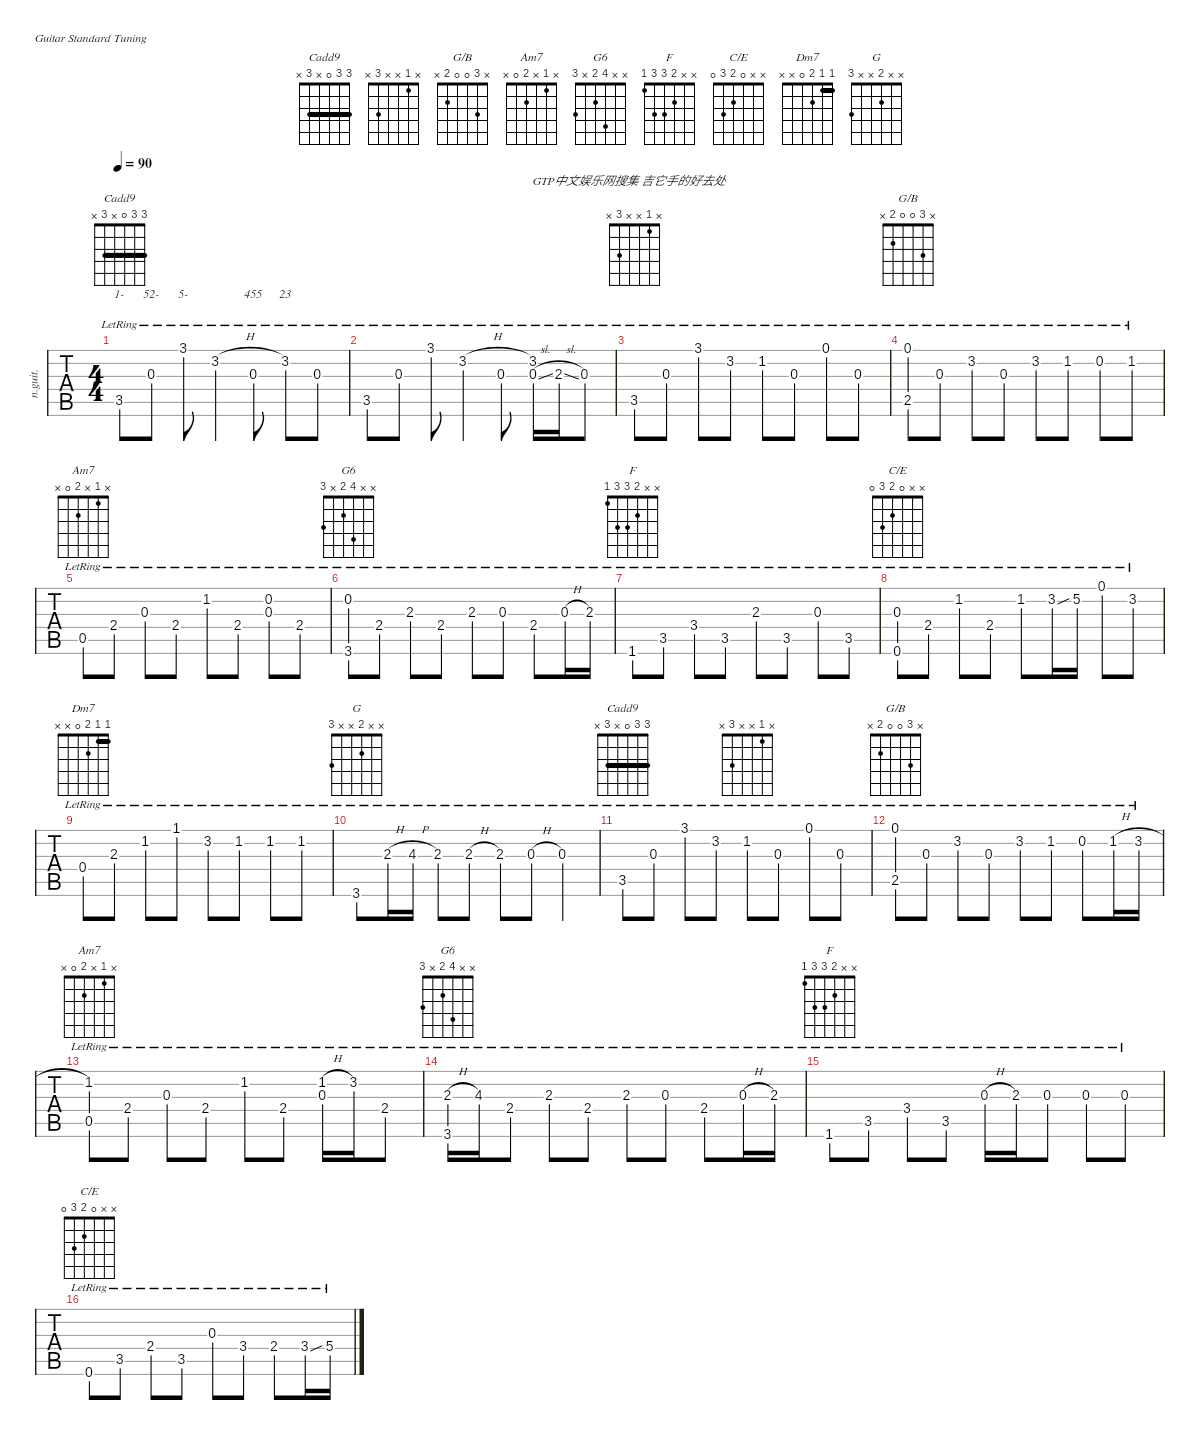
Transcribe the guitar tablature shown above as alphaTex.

\defaultSystemsLayout 4
\hideDynamics
\bracketExtendMode nobrackets
\otherSystemsTrackNameOrientation horizontal
\chordDiagramsInScore
\track ("音轨 1" "n.guit.") {instrument acousticguitarnylon}
\staff {tabs}
\tuning (E4 B3 G3 D3 A2 E2)
\chord ("Cadd9" 3 3 0 x 3 x)
\chord ("" x 1 x x 3 x)
\chord ("G/B" x 3 0 0 2 x)
\chord ("Am7" x 1 x 2 0 x)
\chord ("G6" x 0 2 2 x 3)
\chord ("F" x x 2 3 3 1)
\chord ("C/E" x 1 0 2 x 0)
\chord ("Dm7" 1 1 2 0 x x) {barre 1}
\chord ("G" x x 2 x x 3)
\chord ("Cadd9" 3 3 0 x 3 x) {barre 3}
\chord ("G6" x x 4 2 x 3)
\chord ("C/E" x x 0 2 3 0)
\ts (4 4)
\beaming (8 2 2 2 2)
\tempo 90
\clef g2
\scale
1.04653
\ks c
3.5{lr}.8{ch "Cadd9" lyrics (0 "1-") lyrics (1 "") lyrics (2 "") lyrics (3 "") lyrics (4 "") dy f instrument acousticguitarnylon} 0.3{lr}.8{lyrics (0 "52-") lyrics (1 "") lyrics (2 "") lyrics (3 "") lyrics (4 "")} 3.1{lr}.8{lyrics (0 "5-") lyrics (1 "") lyrics (2 "") lyrics (3 "") lyrics (4 "")} 3.2{h lr}.4{lyrics (0 "") lyrics (1 "") lyrics (2 "") lyrics (3 "") lyrics (4 "")} 0.3{lr}.8{lyrics (0 "455") lyrics (1 "") lyrics (2 "") lyrics (3 "") lyrics (4 "")} 3.2{lr}.8{lyrics (0 "23") lyrics (1 "") lyrics (2 "") lyrics (3 "") lyrics (4 "")} 0.3{lr}.8 |
\scale
1.05193 3.5{lr}.8 0.3{lr}.8 3.1{lr}.8 3.2{h lr}.4 0.3{lr}.8 (3.2{lr} 0.3{sl lr}).16{txt "GTP中文娱乐网搜集 吉它手的好去处"} 2.3{sl lr}.16 0.3{lr}.8 |
\scale
0.950613 3.5{lr}.8{ch ""} 0.3{lr}.8 3.1{lr}.8 3.2{lr}.8 1.2{lr}.8 0.3{lr}.8 0.1{lr}.8 0.3{lr}.8 |
\scale
0.950919 (0.1{lr} 2.5{lr}).8{ch "G/B"} 0.3{lr}.8 3.2{lr}.8 0.3{lr}.8 3.2{lr}.8 1.2{lr}.8 0.2{lr}.8 1.2{lr}.8 |
0.5{lr}.8{ch "Am7"} 2.4{lr}.8 0.3{lr}.8 2.4{lr}.8 1.2{lr}.8 2.4{lr}.8 (0.2{lr} 0.3{lr}).8 2.4{lr}.8 |
(0.2{lr} 3.6{lr}).8{ch "G6"} 2.4{lr}.8 2.3{lr}.8 2.4{lr}.8 2.3{lr}.8 0.3{lr}.8 2.4{lr}.8 0.3{h lr}.16 2.3{lr}.16 |
1.6{lr}.8{ch "F"} 3.5{lr}.8 3.4{lr}.8 3.5{lr}.8 2.3{lr}.8 3.5{lr}.8 0.3{lr}.8 3.5{lr}.8 |
(0.3{lr} 0.6{lr}).8{ch "C/E"} 2.4{lr}.8 1.2{lr}.8 2.4{lr}.8 1.2{lr}.8 3.2{lr}.16 5.2{sib lr}.16 0.1{lr}.8 3.2{lr}.8 |
0.4{lr}.8{ch "Dm7"} 2.3{lr}.8 1.2{lr}.8 1.1{lr}.8 3.2{lr}.8 1.2{lr}.8 1.2{lr}.8 1.2{lr}.8 |
3.6{lr}.8{ch "G"} 2.3{h lr}.16 4.3{h lr}.16 2.3{lr}.8 2.3{h lr}.8 2.3{lr}.8 0.3{h lr}.8 0.3{lr}.4 |
3.5{lr}.8{ch "Cadd9"} 0.3{lr}.8 3.1{lr}.8 3.2{lr}.8 1.2{lr}.8{ch ""} 0.3{lr}.8 0.1{lr}.8 0.3{lr}.8 |
(0.1{lr} 2.5{lr}).8{ch "G/B"} 0.3{lr}.8 3.2{lr}.8 0.3{lr}.8 3.2{lr}.8 1.2{lr}.8 0.2{lr}.8 1.2{h lr}.16 3.2{h lr}.16 |
(1.2{lr} 0.5{lr}).8{ch "Am7"} 2.4{lr}.8 0.3{lr}.8 2.4{lr}.8 1.2{lr}.8 2.4{lr}.8 (1.2{h lr} 0.3{lr}).16 3.2{lr}.16 2.4{lr}.8 |
(2.3{h lr} 3.6{lr}).16{ch "G6"} 4.3{lr}.16 2.4{lr}.8 2.3{lr}.8 2.4{lr}.8 2.3{lr}.8 0.3{lr}.8 2.4{lr}.8 0.3{h lr}.16 2.3{lr}.16 |
1.6{lr}.8{ch "F"} 3.5{lr}.8 3.4{lr}.8 3.5{lr}.8 0.3{h lr}.16 2.3{lr}.16 0.3{lr}.8 0.3{lr}.8 0.3{lr}.8 |
0.6{lr}.8{ch "C/E"} 3.5{lr}.8 2.4{lr}.8 3.5{lr}.8 0.3{lr}.8 3.4{lr}.8 2.4{lr}.8 3.4{lr}.16 5.4{sib lr}.16
